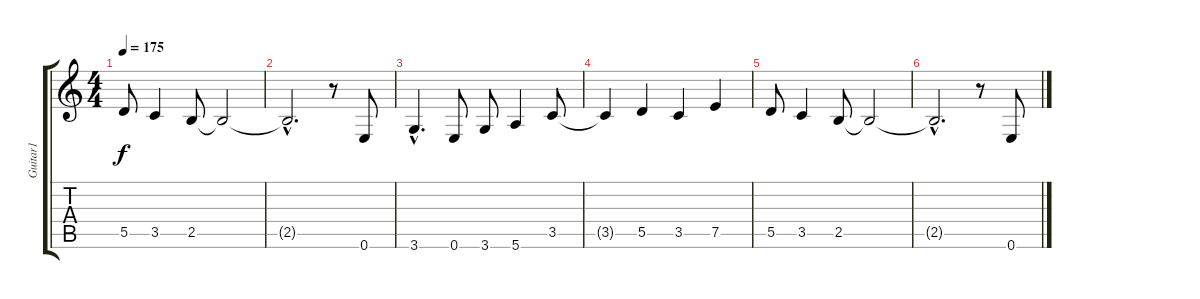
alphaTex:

\track ("Guitar1" "Guitar1") {instrument distortionguitar}
\staff {score tabs}
\tuning (E4 B3 G3 D3 A2 E2) {hide}
\ts (4 4)
\tempo 175
\clef g2
\ks c
5.5.8{dy f} 3.5.4 2.5.8 2.5{t}.2 |
2.5{hac t}.2{d} r.8 0.6.8 |
3.6{hac}.4{d volume 0} 0.6.8 3.6.8 5.6.4 3.5.8 |
3.5{t}.4 5.5.4 3.5.4 7.5.4 |
5.5.8 3.5.4 2.5.8 2.5{t}.2 |
2.5{hac t}.2{d} r.8 0.6.8
